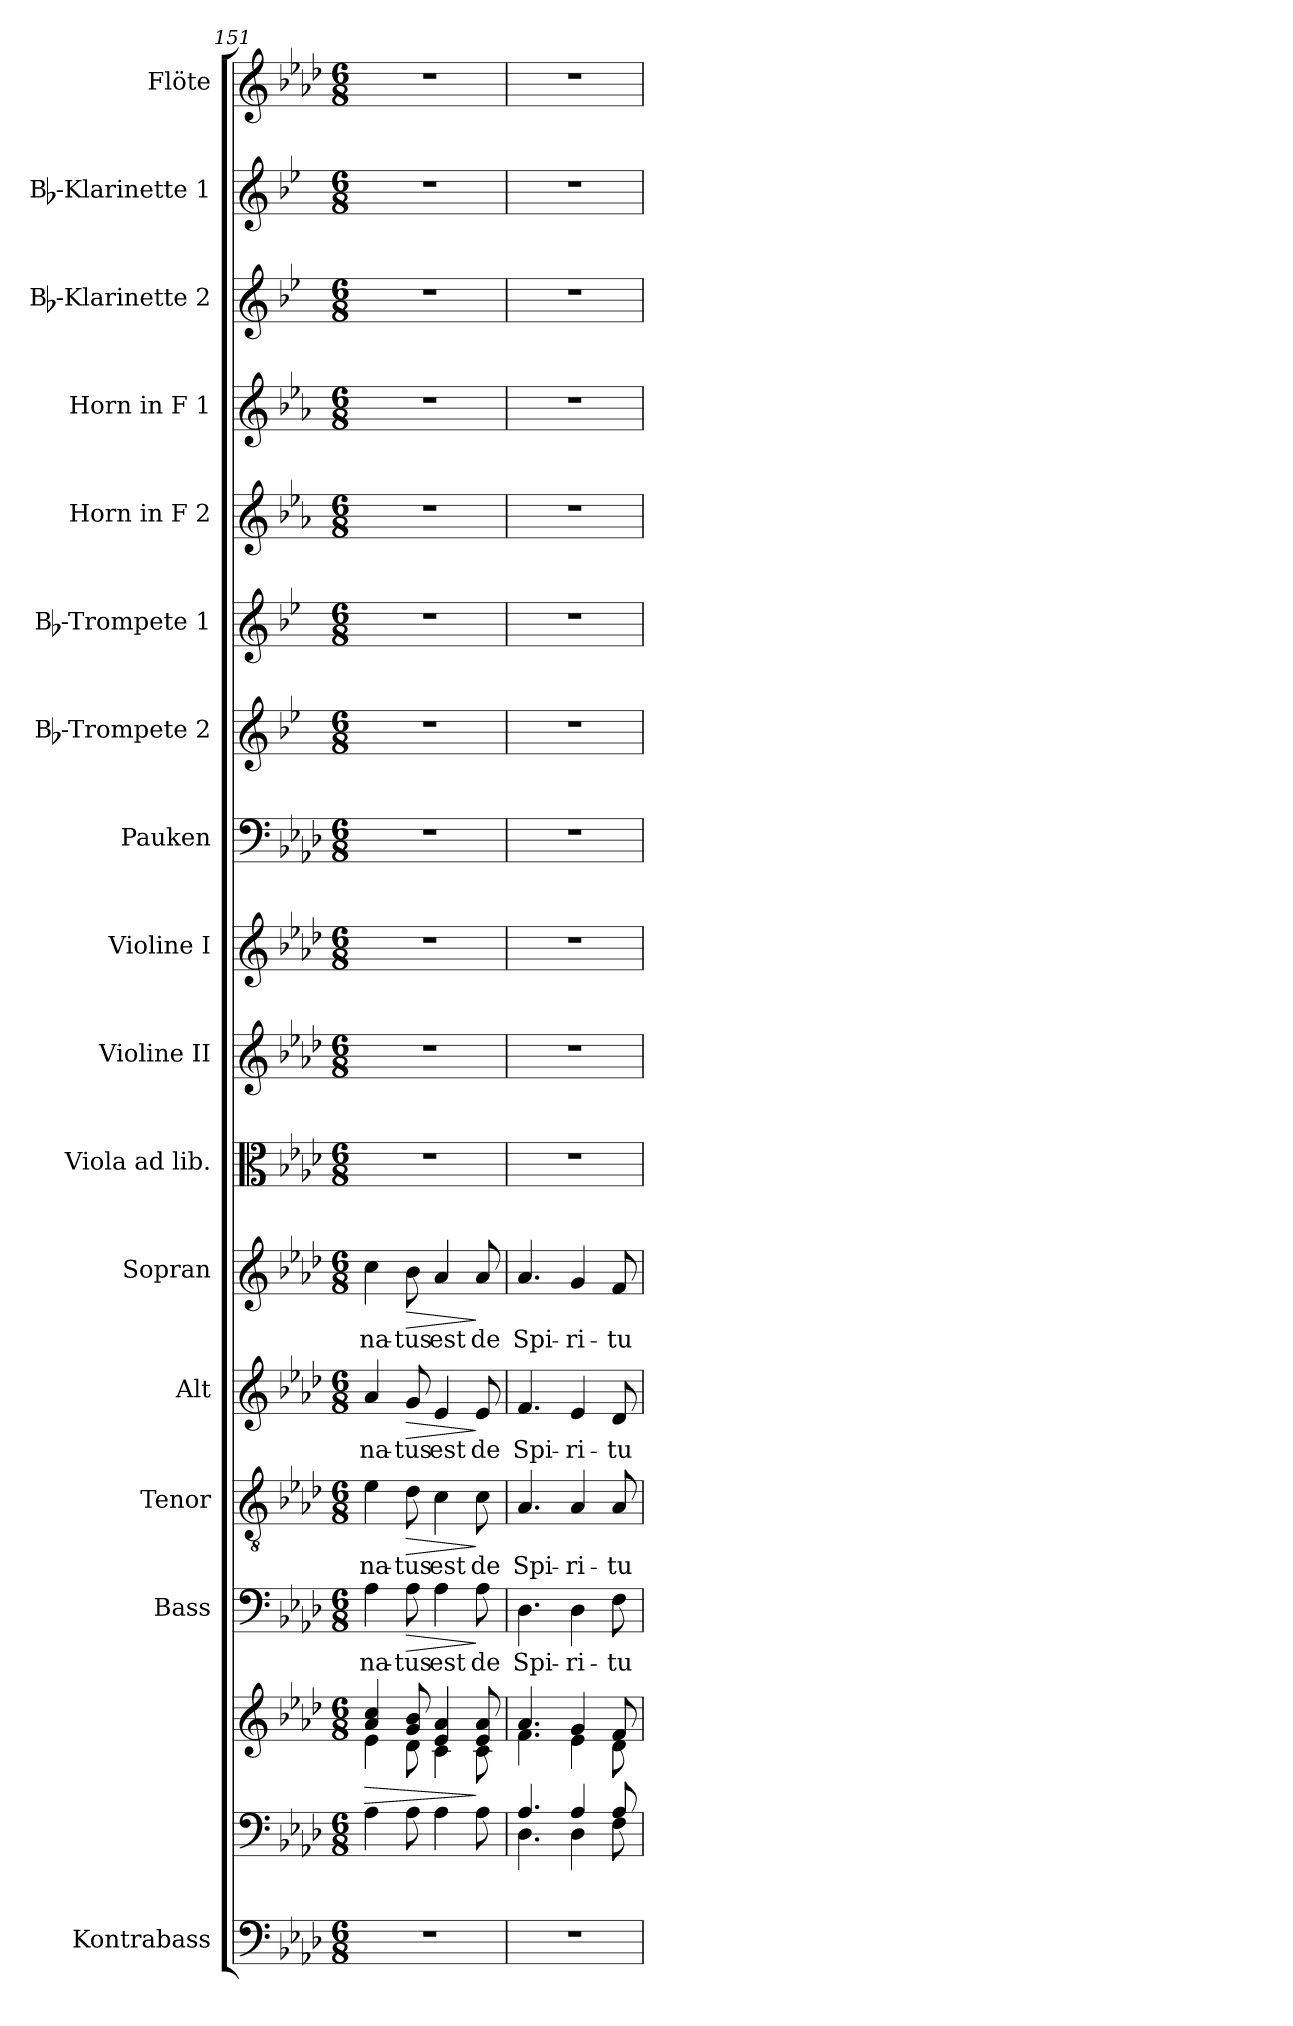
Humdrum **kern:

**kern	**kern	**kern	**dynam	**kern	**text	**dynam	**kern	**text	**dynam	**kern	**text	**dynam	**kern	**text	**dynam	**kern	**kern	**kern	**kern	**kern	**kern	**kern	**kern	**kern	**kern	**kern
*part17	*part16	*part16	*part16	*part15	*part15	*part15	*part14	*part14	*part14	*part13	*part13	*part13	*part12	*part12	*part12	*part11	*part10	*part9	*part8	*part7	*part6	*part5	*part4	*part3	*part2	*part1
*staff18	*staff17	*staff16	*staff16/17	*staff15	*staff15	*staff15	*staff14	*staff14	*staff14	*staff13	*staff13	*staff13	*staff12	*staff12	*staff12	*staff11	*staff10	*staff9	*staff8	*staff7	*staff6	*staff5	*staff4	*staff3	*staff2	*staff1
*I"Kontrabass	*	*	*	*I"Bass	*	*	*I"Tenor	*	*	*I"Alt	*	*	*I"Sopran	*	*	*I"Viola ad lib.	*I"Violine II	*I"Violine I	*I"Pauken	*I"Bb-Trompete 2	*I"Bb-Trompete 1	*I"Horn in F 2	*I"Horn in F 1	*I"Bb-Klarinette 2	*I"Bb-Klarinette 1	*I"Flöte
*I'Kb.	*	*	*	*I'B.	*	*	*I'T.	*	*	*I'A.	*	*	*I'S.	*	*	*I'Vla.	*I'Vl. II	*I'Vl. I	*I'Pk.	*I'Bb Trp. 2	*I'Bb Trp. 1	*	*	*I'Bb Kl. 2	*I'Bb Kl. 1	*I'Fl.
*clefF4	*clefF4	*clefG2	*	*clefF4	*	*	*clefGv2	*	*	*clefG2	*	*	*clefG2	*	*	*clefC3	*clefG2	*clefG2	*clefF4	*clefG2	*clefG2	*clefG2	*clefG2	*clefG2	*clefG2	*clefG2
*ITrd7c12	*	*	*	*	*	*	*	*	*	*	*	*	*	*	*	*	*	*	*	*ITrd1c2	*ITrd1c2	*ITrd4c7	*ITrd4c7	*ITrd1c2	*ITrd1c2	*
*k[b-e-a-d-]	*k[b-e-a-d-]	*k[b-e-a-d-]	*	*k[b-e-a-d-]	*	*	*k[b-e-a-d-]	*	*	*k[b-e-a-d-]	*	*	*k[b-e-a-d-]	*	*	*k[b-e-a-d-]	*k[b-e-a-d-]	*k[b-e-a-d-]	*k[b-e-a-d-]	*k[b-e-a-d-]	*k[b-e-a-d-]	*k[b-e-a-d-]	*k[b-e-a-d-]	*k[b-e-a-d-]	*k[b-e-a-d-]	*k[b-e-a-d-]
*A-:	*A-:	*A-:	*	*A-:	*	*	*A-:	*	*	*A-:	*	*	*A-:	*	*	*A-:	*A-:	*A-:	*A-:	*A-:	*A-:	*A-:	*A-:	*A-:	*A-:	*A-:
*M6/8	*M6/8	*M6/8	*	*M6/8	*	*	*M6/8	*	*	*M6/8	*	*	*M6/8	*	*	*M6/8	*M6/8	*M6/8	*M6/8	*M6/8	*M6/8	*M6/8	*M6/8	*M6/8	*M6/8	*M6/8
=151	=151	=151	=151	=151	=151	=151	=151	=151	=151	=151	=151	=151	=151	=151	=151	=151	=151	=151	=151	=151	=151	=151	=151	=151	=151	=151
!	!	!	!LO:HP:b	!	!LO:LY:b	!	!	!LO:LY:b	!	!	!LO:LY:b	!	!	!LO:LY:b	!	!	!	!	!	!	!	!	!	!	!	!
*	*	*^	*	*	*	*	*	*	*	*	*	*	*	*	*	*	*	*	*	*	*	*	*	*	*	*
2.r	4A-\	4a-/ 4cc/	4e-\	>	4A-\	-na-	.	4e-\	-na-	.	4a-/	-na-	.	4cc\	-na-	.	2.r	2.r	2.r	2.r	2.r	2.r	2.r	2.r	2.r	2.r	2.r
!	!	!	!	!	!	!LO:LY:b	!LO:HP:b	!	!LO:LY:b	!LO:HP:b	!	!LO:LY:b	!LO:HP:b	!	!LO:LY:b	!LO:HP:b	!	!	!	!	!	!	!	!	!	!	!
.	8A-\	8g/ 8b-/	8d-\	.	8A-\	-tus	>	8d-\	-tus	>	8g/	-tus	>	8b-\	-tus	>	.	.	.	.	.	.	.	.	.	.	.
!	!	!	!	!	!	!LO:LY:b	!	!	!LO:LY:b	!	!	!LO:LY:b	!	!	!LO:LY:b	!	!	!	!	!	!	!	!	!	!	!	!
.	4A-\	4e-/ 4a-/	4c\	.	4A-\	est	.	4c\	est	.	4e-/	est	.	4a-/	est	.	.	.	.	.	.	.	.	.	.	.	.
!	!	!	!	!	!	!LO:LY:b	!	!	!LO:LY:b	!	!	!LO:LY:b	!	!	!LO:LY:b	!	!	!	!	!	!	!	!	!	!	!	!
.	8A-\	8e-/ 8a-/	8c\	]	8A-\	de	]	8c\	de	]	8e-/	de	]	8a-/	de	]	.	.	.	.	.	.	.	.	.	.	.
=152	=152	=152	=152	=152	=152	=152	=152	=152	=152	=152	=152	=152	=152	=152	=152	=152	=152	=152	=152	=152	=152	=152	=152	=152	=152	=152	=152
*	*^	*	*	*	*	*	*	*	*	*	*	*	*	*	*	*	*	*	*	*	*	*	*	*	*	*	*
!	!	!	!	!	!	!	!LO:LY:b	!	!	!LO:LY:b	!	!	!LO:LY:b	!	!	!LO:LY:b	!	!	!	!	!	!	!	!	!	!	!	!
2.r	4.A-/	4.D-\	4.a-/	4.f\	.	4.D-\	Spi-	.	4.A-/	Spi-	.	4.f/	Spi-	.	4.a-/	Spi-	.	2.r	2.r	2.r	2.r	2.r	2.r	2.r	2.r	2.r	2.r	2.r
!	!	!	!	!	!	!	!LO:LY:b	!	!	!LO:LY:b	!	!	!LO:LY:b	!	!	!LO:LY:b	!	!	!	!	!	!	!	!	!	!	!	!
.	4A-/	4D-\	4g/	4e-\	.	4D-\	-ri-	.	4A-/	-ri-	.	4e-/	-ri-	.	4g/	-ri-	.	.	.	.	.	.	.	.	.	.	.	.
!	!	!	!	!	!	!	!LO:LY:b	!	!	!LO:LY:b	!	!	!LO:LY:b	!	!	!LO:LY:b	!	!	!	!	!	!	!	!	!	!	!	!
.	8A-/	8F\	8f/	8d-\	.	8F\	-tu	.	8A-/	-tu	.	8d-/	-tu	.	8f/	-tu	.	.	.	.	.	.	.	.	.	.	.	.
*	*v	*v	*	*	*	*	*	*	*	*	*	*	*	*	*	*	*	*	*	*	*	*	*	*	*	*	*	*
*	*	*v	*v	*	*	*	*	*	*	*	*	*	*	*	*	*	*	*	*	*	*	*	*	*	*	*	*
=	=	=	=	=	=	=	=	=	=	=	=	=	=	=	=	=	=	=	=	=	=	=	=	=	=	=
*-	*-	*-	*-	*-	*-	*-	*-	*-	*-	*-	*-	*-	*-	*-	*-	*-	*-	*-	*-	*-	*-	*-	*-	*-	*-	*-
